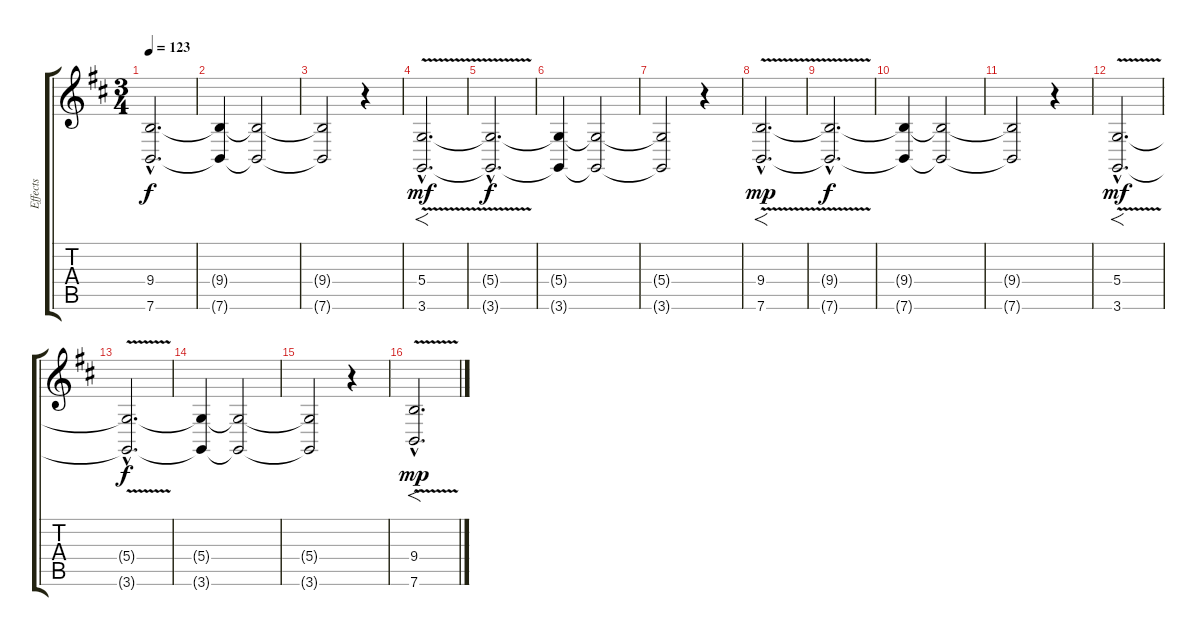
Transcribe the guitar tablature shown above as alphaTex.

\track ("Effects" "Effects") {instrument lead2sawtooth}
\staff {score tabs}
\tuning (E4 B3 G3 D3 A2 E2) {hide}
\ts (3 4)
\tempo 123
\clef g2
\ks d
(9.4{hac t} 7.6{hac t}).2{d dy f} |
(9.4{t} 7.6{t}).4 (9.4{t} 7.6{t}).2 |
(9.4{t} 7.6{t}).2{volume 6} r.4{volume 10} |
(5.4{hac} 3.6{v hac}).2{f d dy mf} |
(5.4{hac t} 3.6{hac t}).2{d dy f} |
(5.4{t} 3.6{t}).4{volume 6} (5.4{t} 3.6{t}).2 |
(5.4{t} 3.6{t}).2 r.4{volume 10} |
\section ("" "")
(9.4{hac} 7.6{v hac}).2{f d dy mp volume 10 instrument lead2sawtooth} |
(9.4{hac t} 7.6{hac t}).2{d dy f} |
(9.4{t} 7.6{t}).4 (9.4{t} 7.6{t}).2 |
(9.4{t} 7.6{t}).2{volume 6} r.4{volume 10} |
(5.4{hac} 3.6{v hac}).2{f d dy mf} |
(5.4{hac t} 3.6{hac t}).2{d dy f} |
(5.4{t} 3.6{t}).4{volume 6} (5.4{t} 3.6{t}).2 |
(5.4{t} 3.6{t}).2 r.4{volume 10} |
\section ("" "")
(9.4{hac} 7.6{v hac}).2{f d dy mp volume 10 instrument lead2sawtooth}
